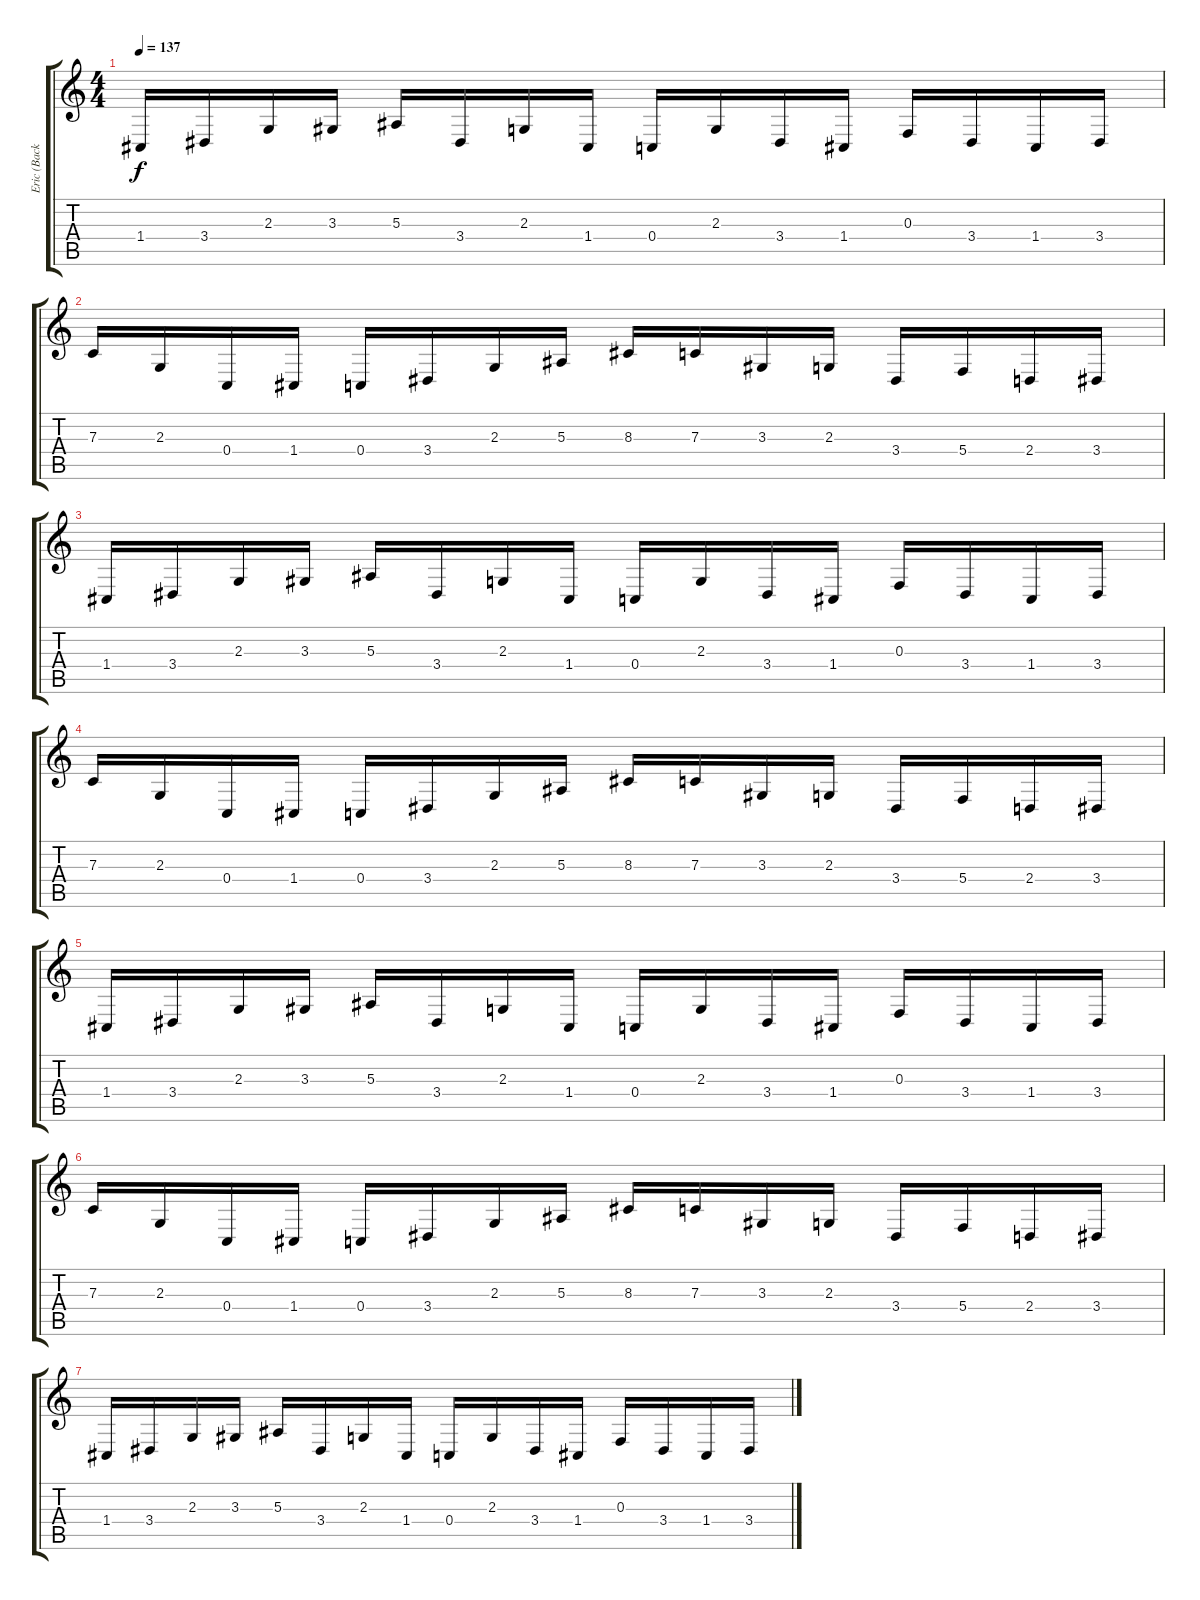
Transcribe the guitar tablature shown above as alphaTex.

\track ("Eric (Backing Track)" "Eric (Back") {instrument choiraahs}
\staff {score tabs}
\tuning (D4 A3 F3 C3 G2 C2) {hide}
\ts (4 4)
\tempo 137
\clef g2
\ks c
1.4.16{dy f} 3.4.16 2.3.16 3.3.16 5.3.16 3.4.16 2.3.16 1.4.16 0.4.16 2.3.16 3.4.16 1.4.16 0.3.16 3.4.16 1.4.16 3.4.16 |
7.3.16 2.3.16 0.4.16 1.4.16 0.4.16 3.4.16 2.3.16 5.3.16 8.3.16 7.3.16 3.3.16 2.3.16 3.4.16 5.4.16 2.4.16 3.4.16 |
1.4.16 3.4.16 2.3.16 3.3.16 5.3.16 3.4.16 2.3.16 1.4.16 0.4.16 2.3.16 3.4.16 1.4.16 0.3.16 3.4.16 1.4.16 3.4.16 |
7.3.16 2.3.16 0.4.16 1.4.16 0.4.16 3.4.16 2.3.16 5.3.16 8.3.16 7.3.16 3.3.16 2.3.16 3.4.16 5.4.16 2.4.16 3.4.16 |
1.4.16 3.4.16 2.3.16 3.3.16 5.3.16 3.4.16 2.3.16 1.4.16 0.4.16 2.3.16 3.4.16 1.4.16 0.3.16 3.4.16 1.4.16 3.4.16 |
7.3.16 2.3.16 0.4.16 1.4.16 0.4.16 3.4.16 2.3.16 5.3.16 8.3.16 7.3.16 3.3.16 2.3.16 3.4.16 5.4.16 2.4.16 3.4.16 |
1.4.16 3.4.16 2.3.16 3.3.16 5.3.16 3.4.16 2.3.16 1.4.16 0.4.16 2.3.16 3.4.16 1.4.16 0.3.16 3.4.16 1.4.16 3.4.16
